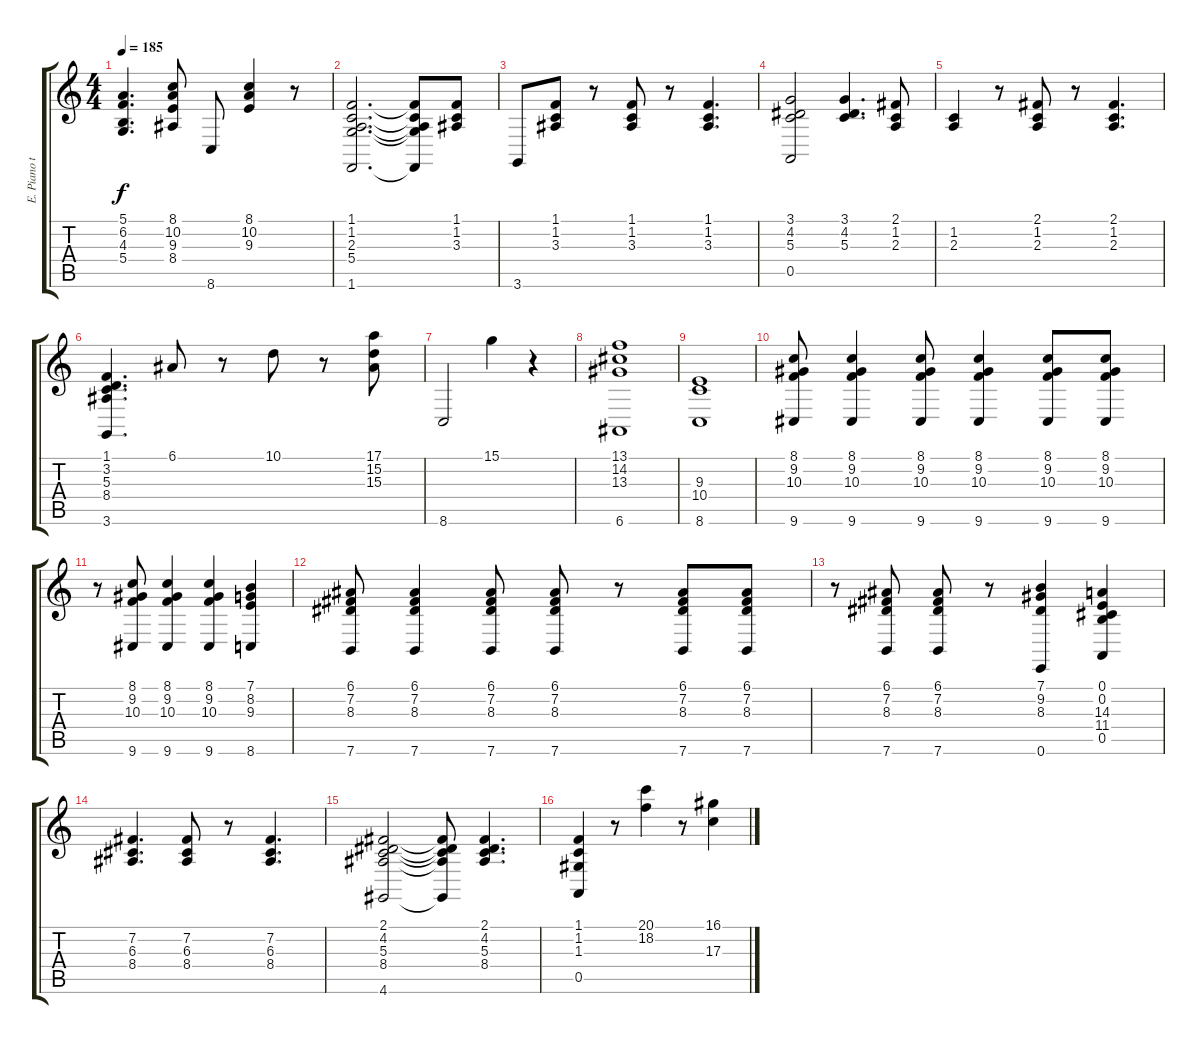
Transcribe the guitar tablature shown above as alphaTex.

\track ("E. Piano treble" "E. Piano t") {instrument electricpiano1}
\staff {score tabs}
\tuning (E4 B3 G3 D3 A2 E2) {hide}
\ts (4 4)
\tempo 185
\clef g2
\ks c
(5.1 6.2 4.3 5.4).4{d dy f} (8.1 10.2 9.3 8.4).8 8.6.8 (8.1 10.2 9.3).4 r.8 |
(1.1 1.2 2.3 5.4 1.6).2{d} (1.1{t} 1.2{t} 2.3{t} 5.4{t} 1.6{t}).8 (1.1 1.2 3.3).8 |
3.6.8 (1.1 1.2 3.3).8 r.8 (1.1 1.2 3.3).8 r.8 (1.1 1.2 3.3).4{d} |
(3.1 4.2 5.3 0.5).2 (3.1 4.2 5.3).4{d} (2.1 1.2 2.3).8 |
(1.2 2.3).4 r.8 (2.1 1.2 2.3).8 r.8 (2.1 1.2 2.3).4{d} |
(1.1 3.2 5.3 8.4 3.6).4{d} 6.1.8 r.8 10.1.8 r.8 (17.1 15.2 15.3).8 |
8.6.2 15.1.4 r.4 |
(13.1 14.2 13.3 6.6).1 |
(9.3 10.4 8.6).1 |
(8.1 9.2 10.3 9.6).8 (8.1 9.2 10.3 9.6).4 (8.1 9.2 10.3 9.6).8 (8.1 9.2 10.3 9.6).4 (8.1 9.2 10.3 9.6).8 (8.1 9.2 10.3 9.6).8 |
r.8 (8.1 9.2 10.3 9.6).8 (8.1 9.2 10.3 9.6).4 (8.1 9.2 10.3 9.6).4 (7.1 8.2 9.3 8.6).4 |
(6.1 7.2 8.3 7.6).8 (6.1 7.2 8.3 7.6).4 (6.1 7.2 8.3 7.6).8 (6.1 7.2 8.3 7.6).8 r.8 (6.1 7.2 8.3 7.6).8 (6.1 7.2 8.3 7.6).8 |
r.8 (6.1 7.2 8.3 7.6).8 (6.1 7.2 8.3 7.6).8 r.8 (7.1 9.2 8.3 0.6).4 (0.1 0.2 14.3 11.4 0.5).4 |
(7.2 6.3 8.4).4{d} (7.2 6.3 8.4).8 r.8 (7.2 6.3 8.4).4{d} |
(2.1 4.2 5.3 8.4 4.6).2 (2.1{t} 4.2{t} 5.3{t} 8.4{t} 4.6{t}).8 (2.1 4.2 5.3 8.4).4{d} |
(1.1 1.2 1.3 0.5).4 r.8 (20.1 18.2).4 r.8 (16.1 17.3).4
